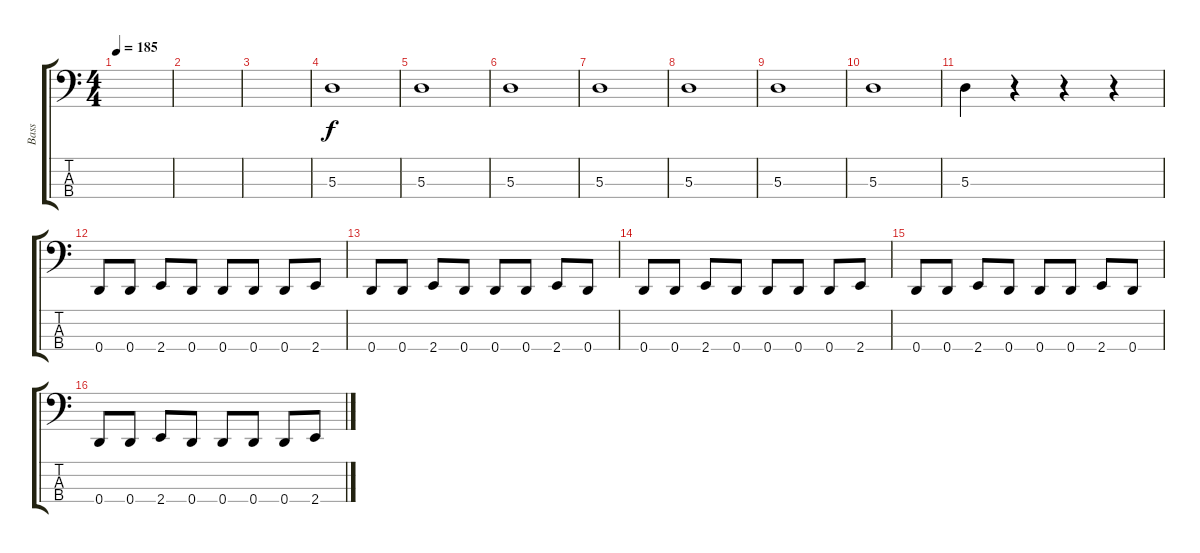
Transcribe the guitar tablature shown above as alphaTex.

\track ("Bass" "Bass") {instrument electricbasspick}
\staff {score tabs}
\tuning (G2 D2 A1 D1) {hide}
\ts (4 4)
\tempo 185
\clef f4
\ks c
|
|
|
5.3.1 |
5.3.1 |
5.3.1 |
5.3.1 |
5.3.1 |
5.3.1 |
5.3.1 |
5.3.4 r.4 r.4 r.4 |
0.4.8 0.4.8 2.4.8 0.4.8 0.4.8 0.4.8 0.4.8 2.4.8 |
0.4.8 0.4.8 2.4.8 0.4.8 0.4.8 0.4.8 2.4.8 0.4.8 |
0.4.8 0.4.8 2.4.8 0.4.8 0.4.8 0.4.8 0.4.8 2.4.8 |
0.4.8 0.4.8 2.4.8 0.4.8 0.4.8 0.4.8 2.4.8 0.4.8 |
0.4.8 0.4.8 2.4.8 0.4.8 0.4.8 0.4.8 0.4.8 2.4.8
